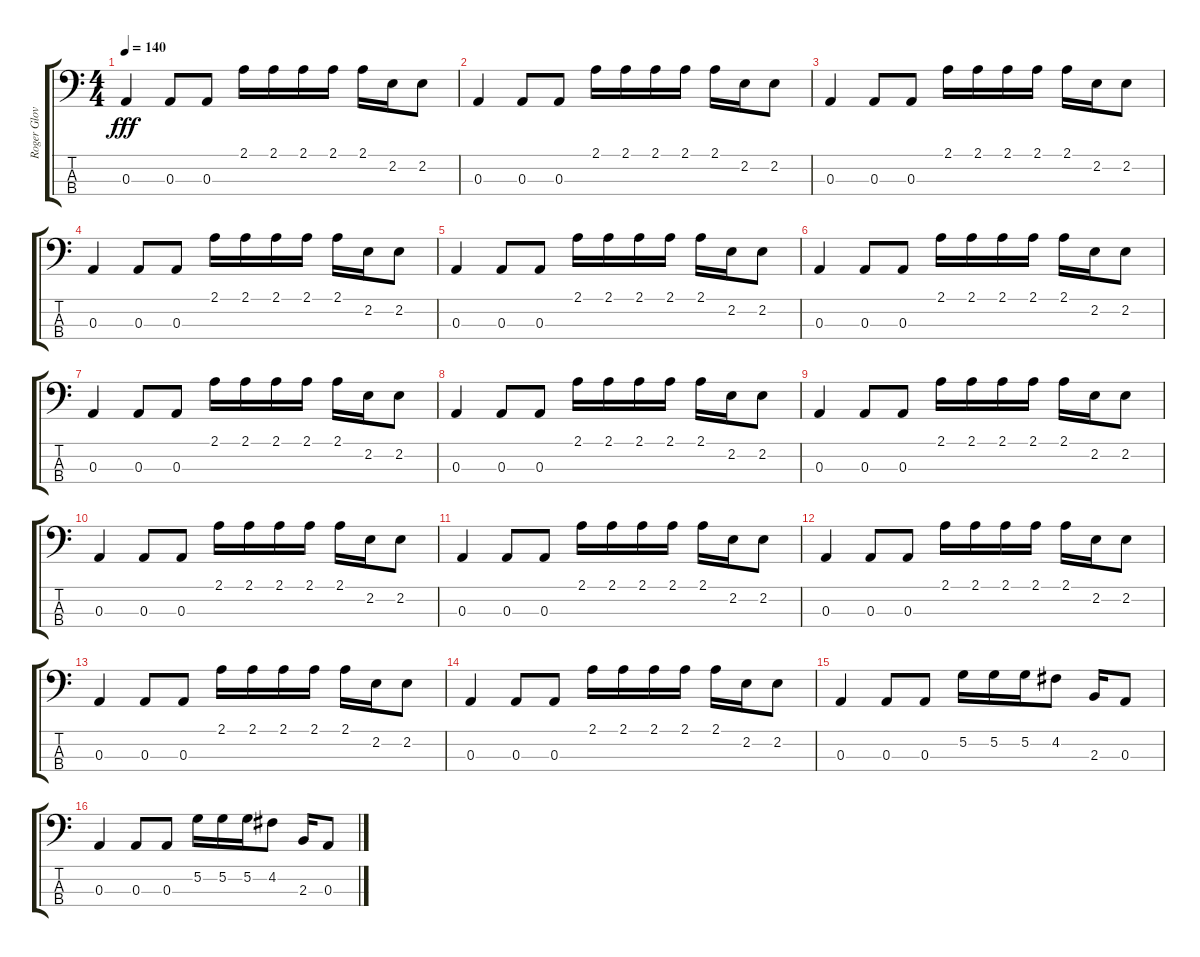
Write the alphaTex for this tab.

\track ("Roger Glover" "Roger Glov") {instrument electricbasspick}
\staff {score tabs}
\tuning (G2 D2 A1 E1) {hide}
\ts (4 4)
\tempo 140
\clef f4
\ks c
0.3.4{dy fff} 0.3.8 0.3.8 2.1.16 2.1.16 2.1.16 2.1.16 2.1.16 2.2.16 2.2.8 |
0.3.4 0.3.8 0.3.8 2.1.16 2.1.16 2.1.16 2.1.16 2.1.16 2.2.16 2.2.8 |
0.3.4 0.3.8 0.3.8 2.1.16 2.1.16 2.1.16 2.1.16 2.1.16 2.2.16 2.2.8 |
0.3.4 0.3.8 0.3.8 2.1.16 2.1.16 2.1.16 2.1.16 2.1.16 2.2.16 2.2.8 |
0.3.4 0.3.8 0.3.8 2.1.16 2.1.16 2.1.16 2.1.16 2.1.16 2.2.16 2.2.8 |
0.3.4 0.3.8 0.3.8 2.1.16 2.1.16 2.1.16 2.1.16 2.1.16 2.2.16 2.2.8 |
0.3.4 0.3.8 0.3.8 2.1.16 2.1.16 2.1.16 2.1.16 2.1.16 2.2.16 2.2.8 |
0.3.4 0.3.8 0.3.8 2.1.16 2.1.16 2.1.16 2.1.16 2.1.16 2.2.16 2.2.8 |
0.3.4 0.3.8 0.3.8 2.1.16 2.1.16 2.1.16 2.1.16 2.1.16 2.2.16 2.2.8 |
0.3.4 0.3.8 0.3.8 2.1.16 2.1.16 2.1.16 2.1.16 2.1.16 2.2.16 2.2.8 |
0.3.4 0.3.8 0.3.8 2.1.16 2.1.16 2.1.16 2.1.16 2.1.16 2.2.16 2.2.8 |
0.3.4 0.3.8 0.3.8 2.1.16 2.1.16 2.1.16 2.1.16 2.1.16 2.2.16 2.2.8 |
0.3.4 0.3.8 0.3.8 2.1.16 2.1.16 2.1.16 2.1.16 2.1.16 2.2.16 2.2.8 |
0.3.4 0.3.8 0.3.8 2.1.16 2.1.16 2.1.16 2.1.16 2.1.16 2.2.16 2.2.8 |
0.3.4 0.3.8 0.3.8 5.2.16 5.2.16 5.2.16 4.2.8 2.3.16 0.3.8 |
0.3.4 0.3.8 0.3.8 5.2.16 5.2.16 5.2.16 4.2.8 2.3.16 0.3.8
